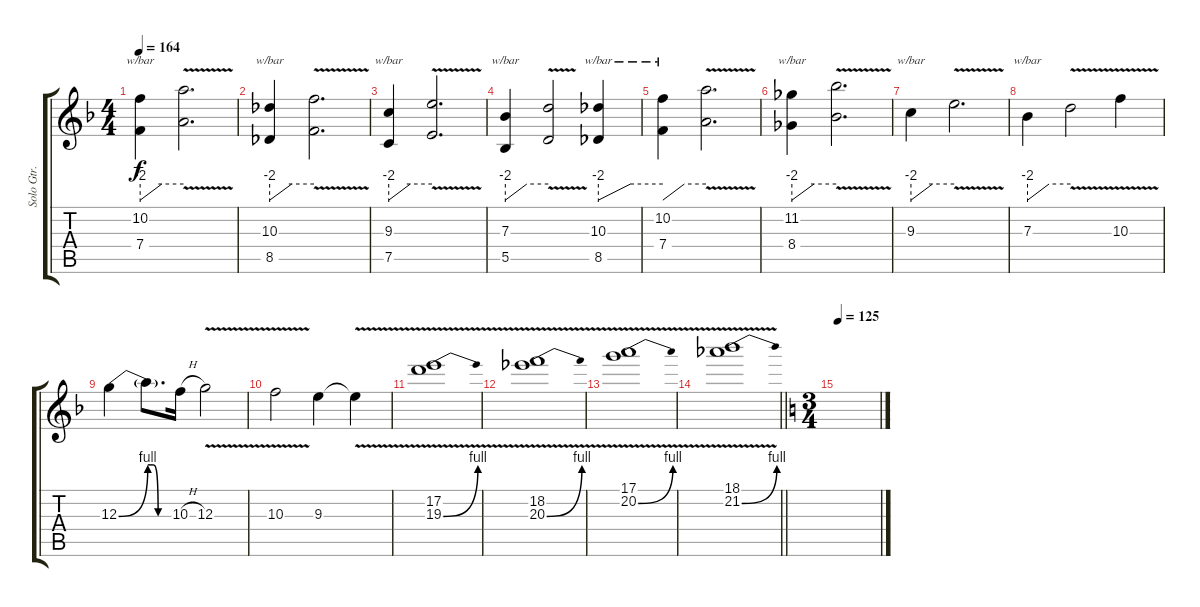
\track ("Solo Gtr." "Solo Gtr.") {instrument distortionguitar}
\staff {score tabs}
\tuning (E4 B3 G3 D3 A2 E2) {hide}
\ts (4 4)
\tempo 164
\clef g2
\ks f
(10.2 7.4).4{tbe (custom default 0 -8 30 0 60 0) dy f} (10.2{v t} 7.4{v t}).2{d} |
(10.3 8.5).4{tbe (custom default 0 -8 30 0 60 0)} (10.3{v t} 8.5{v t}).2{d} |
(9.3 7.5).4{tbe (custom default 0 -8 30 0 60 0)} (9.3{v t} 7.5{v t}).2{d} |
(7.3 5.5).4{tbe (custom default 0 -8 30 0 60 0)} (7.3{v t} 5.5{v t}).2 (10.3 8.5).4{tbe (custom default 0 -8 30 0 60 0)} |
(10.2 7.4).4{tbe (custom default 0 -8 30 0 60 0)} (10.2{v t} 7.4{v t}).2{d} |
(11.2 8.4).4{tbe (custom default 0 -8 30 0 60 0)} (11.2{v t} 8.4{v t}).2{d} |
9.3.4{tbe (custom default 0 -8 30 0 60 0)} 9.3{v t}.2{d} |
7.3.4{tbe (custom default 0 -8 30 0 60 0)} 7.3{v t}.2 10.3{v}.4 |
12.3{be (bend 0 0 60 4)}.4 12.3{be (custom 0 4 15 4 30 0 60 0) t}.8{d} 10.3{h}.16 12.3{v}.2 |
10.3{v}.2 9.3.4 9.3{v t}.4 |
(17.2{v} 19.3{be (bend 0 0 60 4) v}).1 |
(18.2{v} 20.3{be (bend 0 0 60 4) v}).1 |
(17.1{v} 20.2{be (bend 0 0 60 4) v}).1 |
\barLineRight lightlight
(18.1{v} 21.2{be (bend 0 0 60 4) v}).1 |
\ts (3 4)
\tempo 125
\ks c
